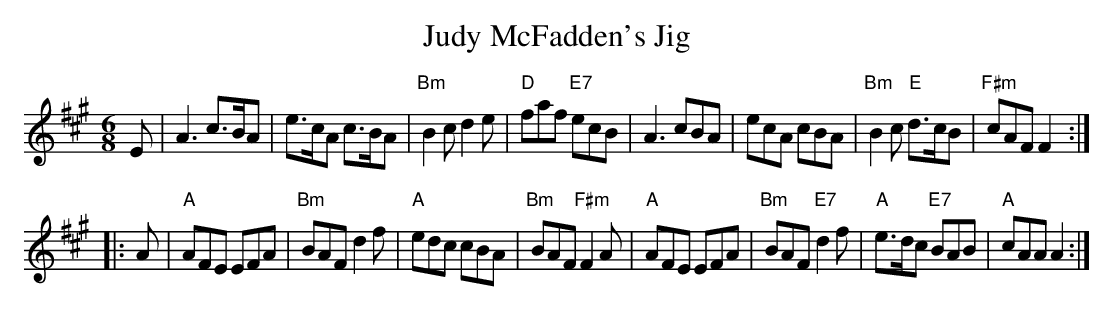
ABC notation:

X:1
T: Judy McFadden's Jig
M: 6/8
L: 1/8
K: A
E \
| A3 c>BA | e>cA c>BA | "Bm"B2c d2e | "D"faf "E7"ecB \
| A3 cBA | ecA cBA | "Bm"B2c "E"d>cB | "F#m"cAF F2 :|
|: A \
| "A"AFE EFA | "Bm"BAF d2f | "A"edc cBA | "Bm"BAF "F#m"F2A \
| "A"AFE EFA | "Bm"BAF "E7"d2f | "A"e>dc "E7"BAB | "A"cAA A2 :|
